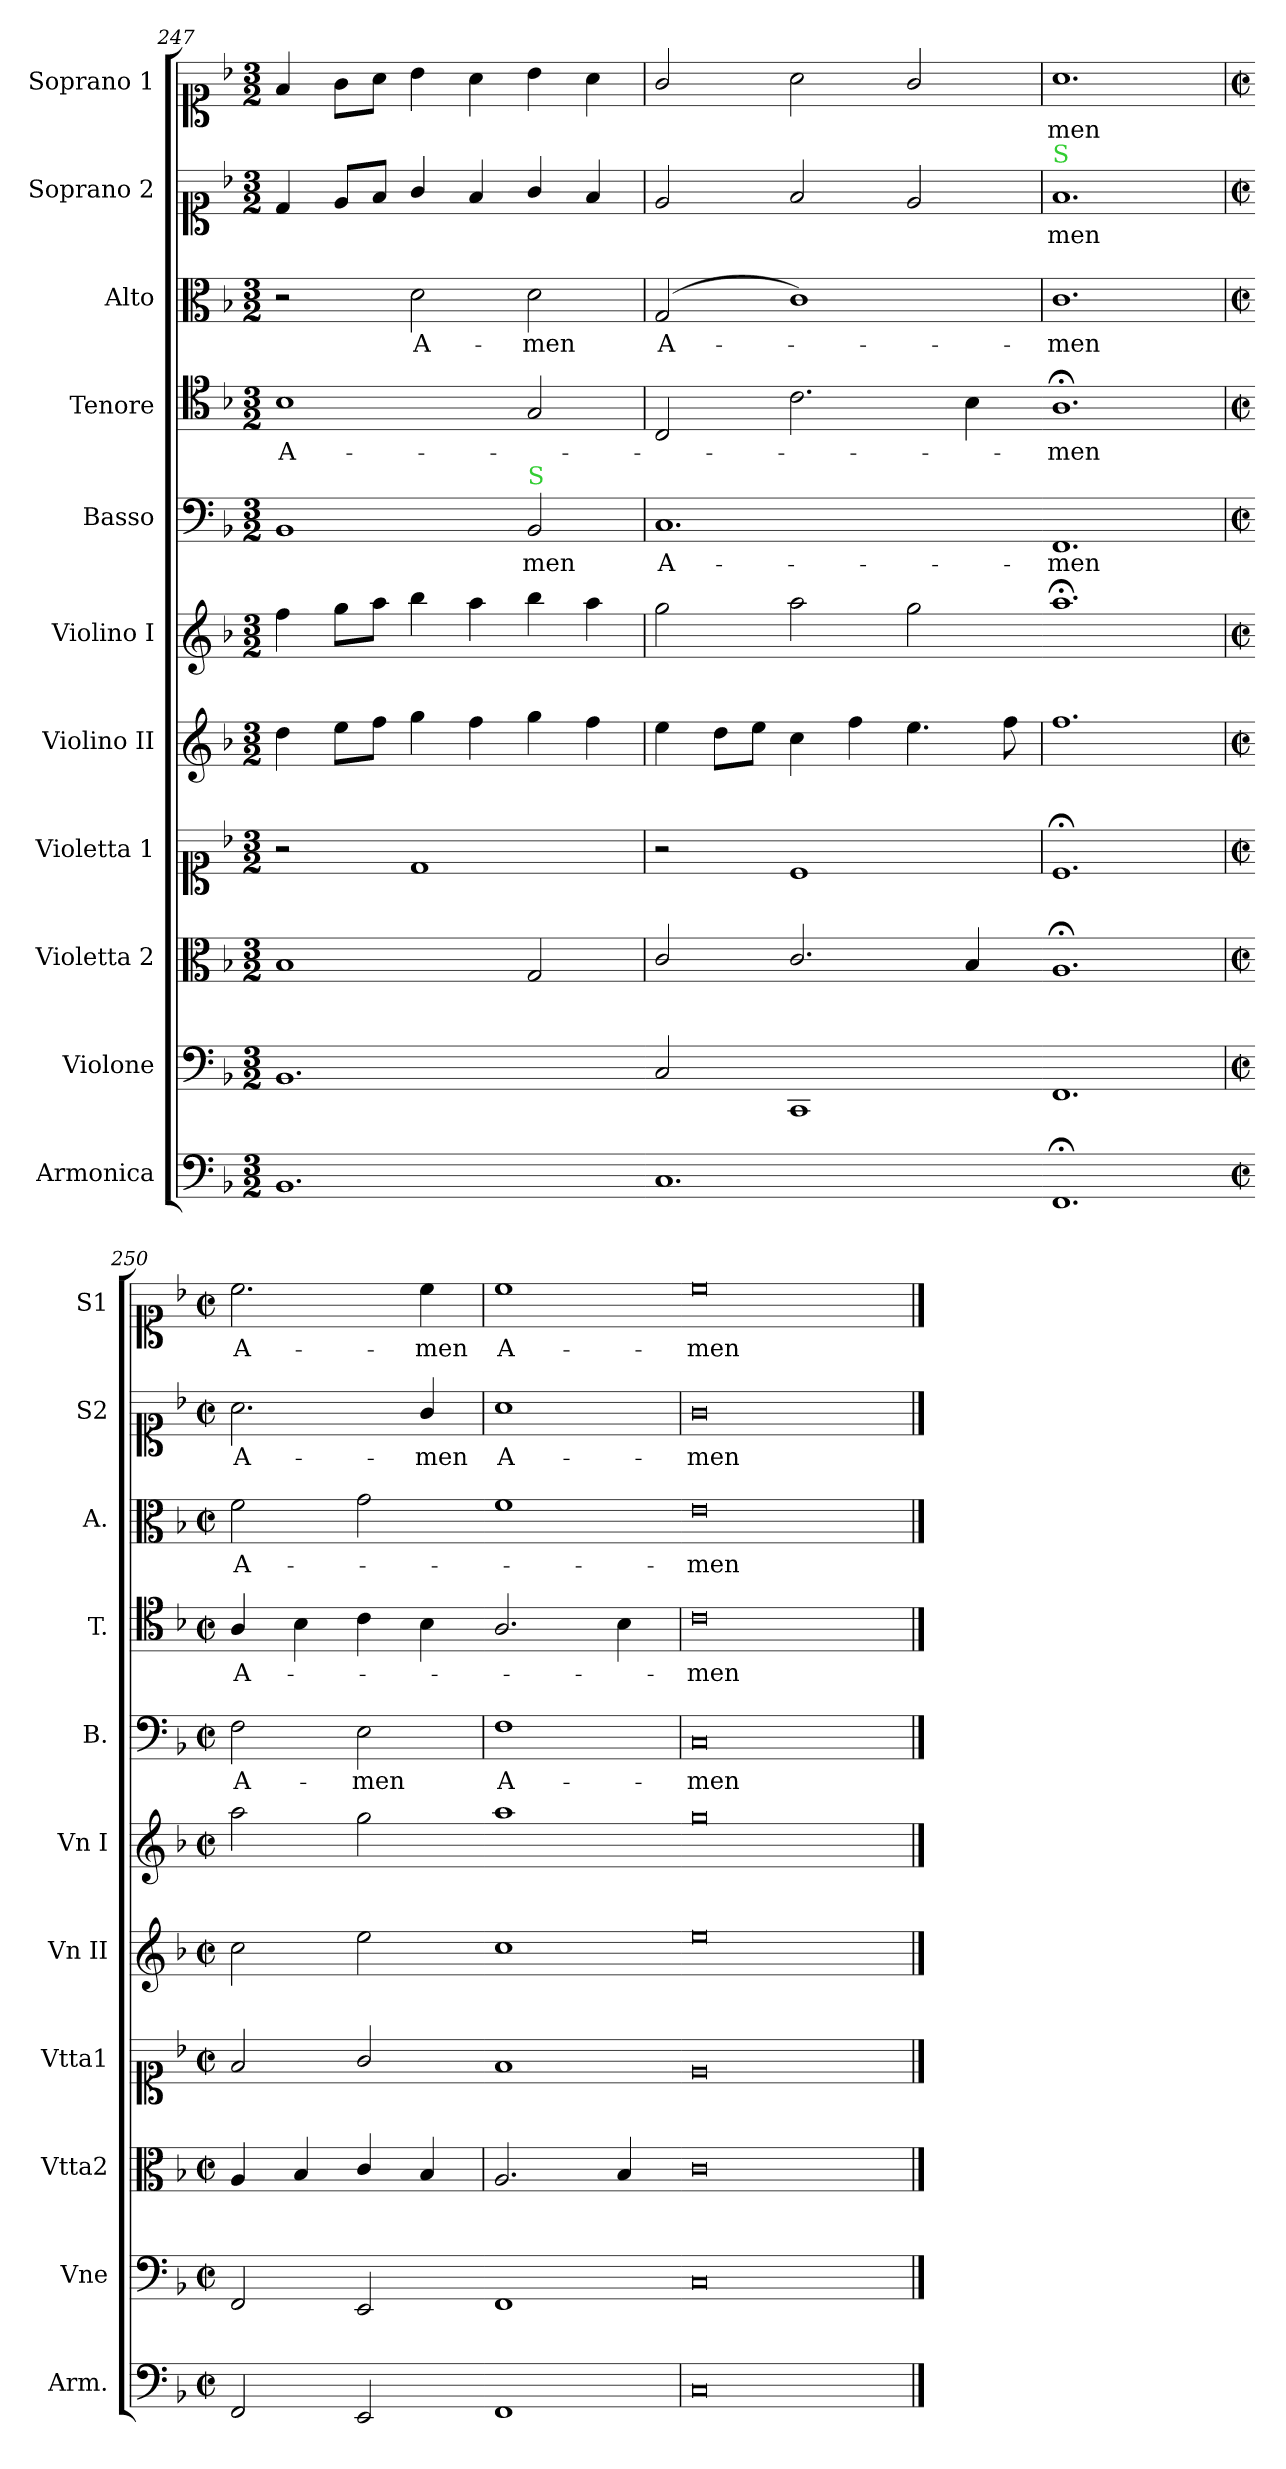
**kern	**kern	**kern	**kern	**kern	**kern	**kern	**text	**kern	**text	**kern	**text	**kern	**text	**kern	**text
*part11	*part10	*part9	*part8	*part7	*part6	*part5	*part5	*part4	*part4	*part3	*part3	*part2	*part2	*part1	*part1
*staff11	*staff10	*staff9	*staff8	*staff7	*staff6	*staff5	*staff5	*staff4	*staff4	*staff3	*staff3	*staff2	*staff2	*staff1	*staff1
*I"Armonica	*I"Violone	*I"Violetta 2	*I"Violetta 1	*I"Violino II	*I"Violino I	*I"Basso	*	*I"Tenore	*	*I"Alto	*	*I"Soprano 2	*	*I"Soprano 1	*
*I'Arm.	*I'Vne	*I'Vtta2	*I'Vtta1	*I'Vn II	*I'Vn I	*I'B.	*	*I'T.	*	*I'A.	*	*I'S2	*	*I'S1	*
*clefF4	*clefF4	*clefC3	*clefC1	*clefG2	*clefG2	*clefF4	*	*clefC4	*	*clefC3	*	*clefC1	*	*clefC1	*
*k[b-]	*k[b-]	*k[b-]	*k[b-]	*k[b-]	*k[b-]	*k[b-]	*	*k[b-]	*	*k[b-]	*	*k[b-]	*	*k[b-]	*
*F:	*F:	*F:	*F:	*F:	*F:	*F:	*	*F:	*	*F:	*	*F:	*	*F:	*
*M3/2	*M3/2	*M3/2	*M3/2	*M3/2	*M3/2	*M3/2	*	*M3/2	*	*M3/2	*	*M3/2	*	*M3/2	*
=247	=247	=247	=247	=247	=247	=247	=247	=247	=247	=247	=247	=247	=247	=247	=247
1.BB-/	1.BB-/	1B-/	2r	4dd\	4ff\	1BB-/	.	1B-\	A-	2r	.	4d/	.	4f/	.
.	.	.	.	8ee\L	8gg\L	.	.	.	.	.	.	8e/L	.	8g\L	.
.	.	.	.	8ff\J	8aa\J	.	.	.	.	.	.	8f/J	.	8a\J	.
.	.	.	1d/	4gg\	4bb-\	.	.	.	.	2d\	A-	4g/	.	4b-\	.
.	.	.	.	4ff\	4aa\	.	.	.	.	.	.	4f/	.	4a\	.
!	!	!	!	!	!	!LO:TX:a:color=limegreen:t=S	!	!	!	!	!	!	!	!	!
.	.	2G/	.	4gg\	4bb-\	2BB-/	-men	2G/	.	2d\	-men	4g/	.	4b-\	.
.	.	.	.	4ff\	4aa\	.	.	.	.	.	.	4f/	.	4a\	.
=248-	=248-	=248	=248	=248	=248	=248	=248	=248	=248	=248	=248	=248	=248	=248	=248
1.C/	2C/	2c/	2r	4ee\	2gg\	1.C/	A-	2C/	.	(2G/	A-	2e/	.	2g/	.
.	.	.	.	8dd\L	.	.	.	.	.	.	.	.	.	.	.
.	.	.	.	8ee\J	.	.	.	.	.	.	.	.	.	.	.
.	1CC/	2.c/	1c/	4cc\	2aa\	.	.	2.c\	.	1c\)	.	2f/	.	2a\	.
.	.	.	.	4ff\	.	.	.	.	.	.	.	.	.	.	.
.	.	.	.	4.ee\	2gg\	.	.	.	.	.	.	2e/	.	2g/	.
.	.	4B-/	.	.	.	.	.	4B-\	.	.	.	.	.	.	.
.	.	.	.	8ff\	.	.	.	.	.	.	.	.	.	.	.
=249-	=249-	=249-	=249	=249	=249-	=249-	=249	=249-	=249	=249	=249	=249	=249	=249	=249
!	!	!	!	!	!	!	!	!	!	!	!	!LO:TX:a:color=limegreen:t=S	!	!	!
1.FF;</	1.FF/	1.A;</	1.c;</	1.ff\	1.aa;<\	1.FF/	-men	1.A;<\	-men	1.c\	-men	1.f/	-men	1.a\	-men
=250-	=250	=250	=250	=250	=250	=250	=250	=250	=250	=250	=250	=250	=250	=250	=250
*M2/2	*M2/2	*M2/2	*M2/2	*M2/2	*M2/2	*M2/2	*	*M2/2	*	*M2/2	*	*M2/2	*	*M2/2	*
*met(c|)	*met(c|)	*met(c|)	*met(c|)	*met(c|)	*met(c|)	*met(c|)	*	*met(c|)	*	*met(c|)	*	*met(c|)	*	*met(c|)	*
2FF/	2FF/	4A/	2f/	2cc\	2aa\	2F\	A-	4A/	A-	2f\	A-	2.a\	A-	2.cc\	A-
.	.	4B-/	.	.	.	.	.	4B-\	.	.	.	.	.	.	.
2EE/	2EE/	4c/	2g/	2ee\	2gg\	2E\	-men	4c\	.	2g\	.	.	.	.	.
.	.	4B-/	.	.	.	.	.	4B-\	.	.	.	4g/	-men	4cc\	-men
=251-	=251-	=251	=251-	=251-	=251-	=251	=251	=251-	=251	=251-	=251	=251	=251	=251	=251
1FF/	1FF/	2.A/	1f/	1cc\	1aa\	1F\	A-	2.A/	.	1f\	.	1a\	A-	1cc\	A-
.	.	4B-/	.	.	.	.	.	4B-\	.	.	.	.	.	.	.
=252	=252-	=252-	=252-	=252-	=252-	=252	=252-	=252	=252-	=252-	=252-	=252	=252-	=252-	=252-
0C/	0C/	0c\	0e/	0ee\	0gg\	0C/	-men	0c\	-men	0e\	-men	0g\	-men	0cc\	-men
==	==	==	==	==	==	==	==	==	==	==	==	==	==	==	==
*-	*-	*-	*-	*-	*-	*-	*-	*-	*-	*-	*-	*-	*-	*-	*-
